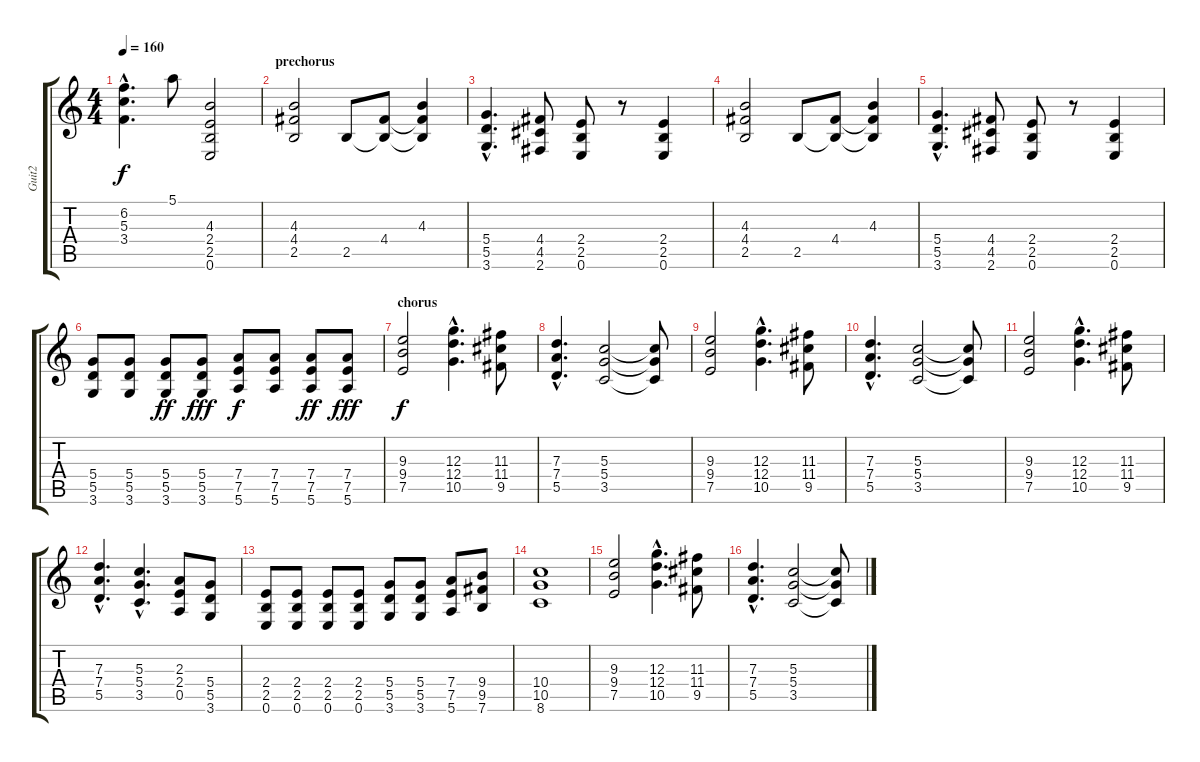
\track ("Guit2" "Guit2") {instrument overdrivenguitar}
\staff {score tabs}
\tuning (E4 B3 G3 D3 A2 E2) {hide}
\ts (4 4)
\tempo 160
\clef g2
\ks c
(6.2{hac} 5.3{hac} 3.4{hac}).4{d dy f} 5.1.8 (4.3 2.4 2.5 0.6).2 |
\section ("" "prechorus")
(4.3 4.4 2.5).2 2.5.8 (4.4 2.5{t}).8 (4.3 4.4{t} 2.5{t}).4 |
(5.4{hac} 5.5{hac} 3.6{hac}).4{d} (4.4 4.5 2.6).8 (2.4 2.5 0.6).8 r.8 (2.4 2.5 0.6).4 |
(4.3 4.4 2.5).2 2.5.8 (4.4 2.5{t}).8 (4.3 4.4{t} 2.5{t}).4 |
(5.4{hac} 5.5{hac} 3.6{hac}).4{d} (4.4 4.5 2.6).8 (2.4 2.5 0.6).8 r.8 (2.4 2.5 0.6).4 |
(5.4 5.5 3.6).8 (5.4 5.5 3.6).8 (5.4 5.5 3.6).8{dy ff} (5.4 5.5 3.6).8{dy fff} (7.4 7.5 5.6).8{dy f} (7.4 7.5 5.6).8 (7.4 7.5 5.6).8{dy ff} (7.4 7.5 5.6).8{dy fff} |
\section ("" "chorus")
(9.3 9.4 7.5).2{dy f} (12.3{hac} 12.4{hac} 10.5{hac}).4{d} (11.3 11.4 9.5).8 |
(7.3{hac} 7.4{hac} 5.5{hac}).4{d} (5.3 5.4 3.5).2 (5.3{t} 5.4{t} 3.5{t}).8 |
(9.3 9.4 7.5).2 (12.3{hac} 12.4{hac} 10.5{hac}).4{d} (11.3 11.4 9.5).8 |
(7.3{hac} 7.4{hac} 5.5{hac}).4{d} (5.3 5.4 3.5).2 (5.3{t} 5.4{t} 3.5{t}).8 |
(9.3 9.4 7.5).2 (12.3{hac} 12.4{hac} 10.5{hac}).4{d} (11.3 11.4 9.5).8 |
(7.3{hac} 7.4{hac} 5.5{hac}).4{d} (5.3{hac} 5.4{hac} 3.5{hac}).4{d} (2.3 2.4 0.5).8 (5.4 5.5 3.6).8 |
(2.4 2.5 0.6).8 (2.4 2.5 0.6).8 (2.4 2.5 0.6).8 (2.4 2.5 0.6).8 (5.4 5.5 3.6).8 (5.4 5.5 3.6).8 (7.4 7.5 5.6).8 (9.4 9.5 7.6).8 |
(10.4 10.5 8.6).1 |
(9.3 9.4 7.5).2{instrument overdrivenguitar} (12.3{hac} 12.4{hac} 10.5{hac}).4{d} (11.3 11.4 9.5).8 |
(7.3{hac} 7.4{hac} 5.5{hac}).4{d} (5.3 5.4 3.5).2 (5.3{t} 5.4{t} 3.5{t}).8
